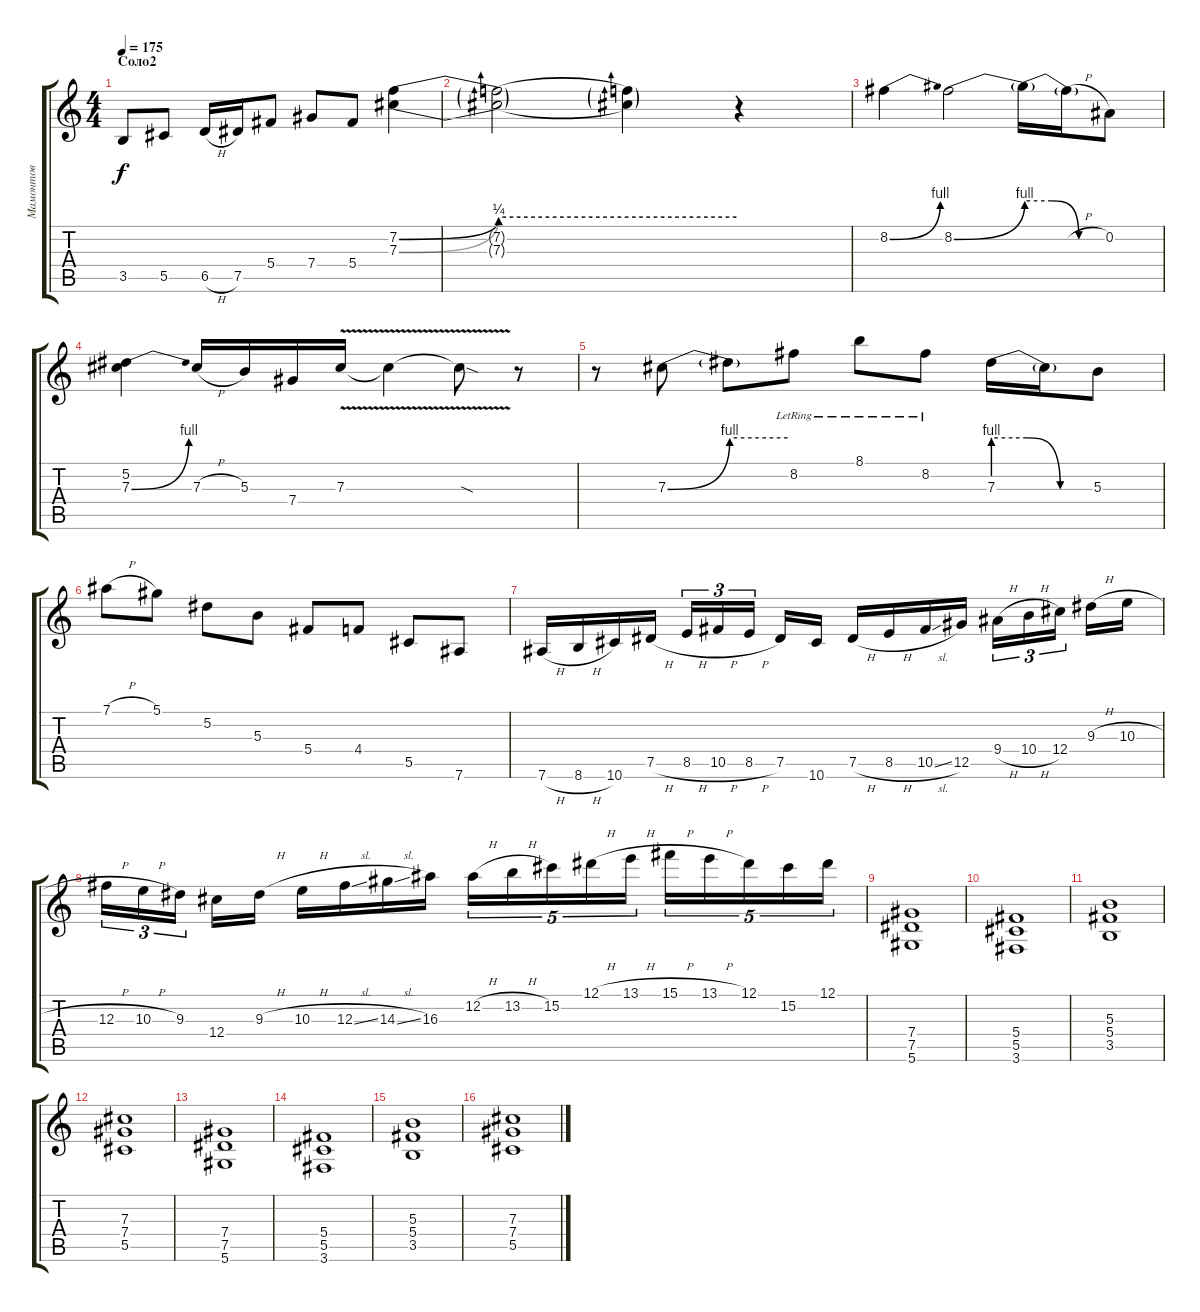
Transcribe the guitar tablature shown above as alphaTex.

\track ("Мамонтов" "Мамонтов") {instrument distortionguitar}
\staff {score tabs}
\tuning (Eb4 Bb3 Gb3 Db3 Ab2 Eb2) {hide}
\ts (4 4)
\section ("" "Соло2")
\tempo 175
\clef g2
\ks c
3.5.8{dy f} 5.5.8 6.5{h}.16 7.5.16 5.4.8 7.4.8 5.4.8 (7.2{be (bend 0 0 60 1)} 7.3{be (bend 0 0 60 1)}).4 |
(7.2{be (hold 0 1 60 1) t} 7.3{be (hold 0 1 60 1) t}).2 (7.2{t} 7.3{t}).4 r.4 |
8.2{be (bend 0 0 60 4)}.4 8.2{be (bend 0 0 60 4)}.2 8.2{be (custom 0 4 20 4 40 0 60 0) t}.16 8.2{h t}.16 0.2.8 |
(5.2 7.3{be (bend 0 0 60 4)}).4 7.3{h}.16 5.3.16 7.4.16 7.3{v}.16 7.3{v t}.4 7.3{sod t}.8 r.8 |
r.8 7.3{be (bend 0 0 60 4)}.8 7.3{be (hold 0 4 60 4) t}.8 8.2{lr}.8 8.1{lr}.8 8.2{lr}.8 7.3{be (custom 0 4 20 4 40 0 60 0)}.16 7.3{t}.16 5.3.8 |
7.1{h}.8 5.1.8 5.2.8 5.3.8 5.4.8 4.4.8 5.5.8 7.6.8 |
7.6{h}.16 8.6{h}.16 10.6.16 7.5{h}.16 8.5{h}.16{tu (3 2)} 10.5{h}.16{tu (3 2)} 8.5{h}.16{tu (3 2) beam splitsecondary} 7.5.16 10.6.16 7.5{h}.16 8.5{h}.16 10.5{sl}.16 12.5.16 9.4{h}.16{tu (3 2)} 10.4{h}.16{tu (3 2)} 12.4.16{tu (3 2) beam splitsecondary} 9.3{h}.16 10.3{h}.16 |
12.3{h}.16{tu (3 2)} 10.3{h}.16{tu (3 2)} 9.3.16{tu (3 2) beam splitsecondary} 12.4.16 9.3{h}.16 10.3{h}.16 12.3{sl}.16 14.3{sl}.16 16.3.16 12.2{h}.16{tu (5 4)} 13.2{h}.16{tu (5 4)} 15.2.16{tu (5 4)} 12.1{h}.16{tu (5 4)} 13.1{h}.16{tu (5 4)} 15.1{h}.16{tu (5 4)} 13.1{h}.16{tu (5 4)} 12.1.16{tu (5 4)} 15.2.16{tu (5 4)} 12.1.16{tu (5 4)} |
(7.4 7.5 5.6).1 |
(5.4 5.5 3.6).1 |
(5.3 5.4 3.5).1 |
(7.3 7.4 5.5).1 |
(7.4 7.5 5.6).1 |
(5.4 5.5 3.6).1 |
(5.3 5.4 3.5).1 |
(7.3 7.4 5.5).1
